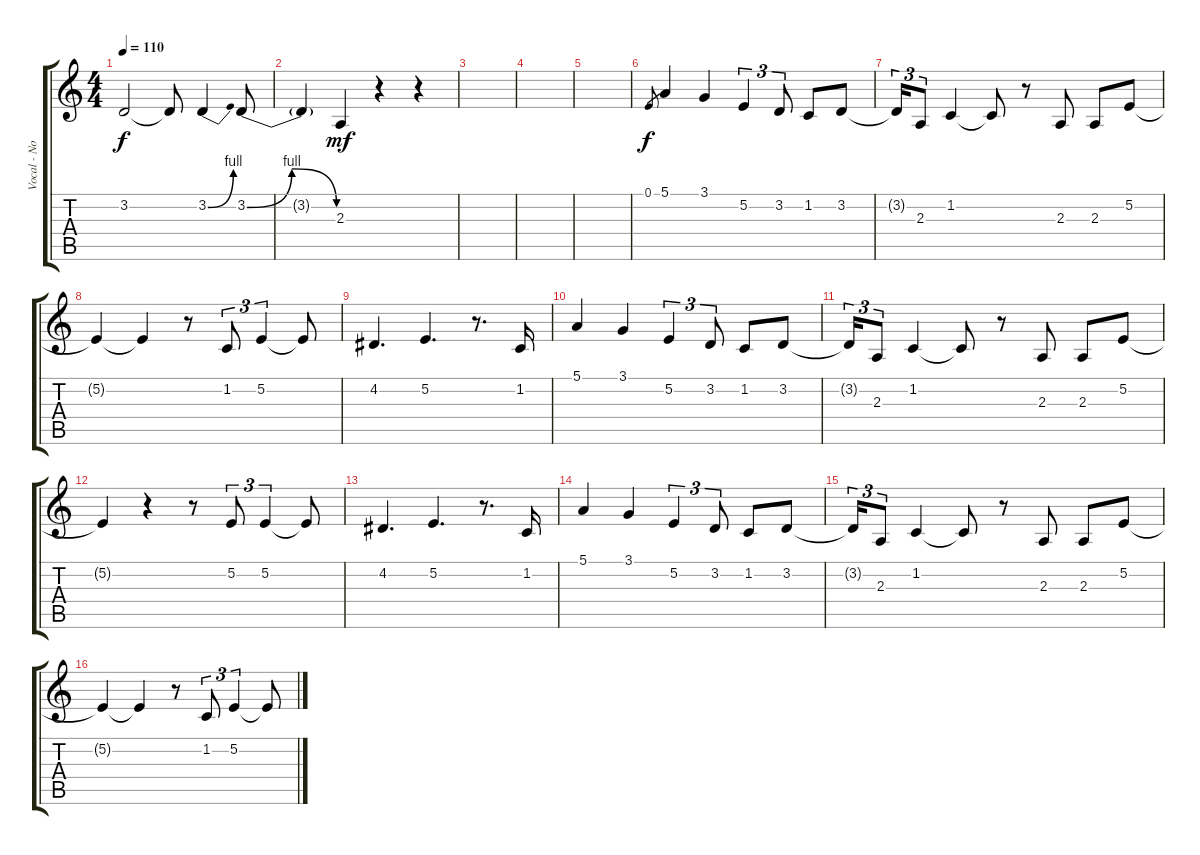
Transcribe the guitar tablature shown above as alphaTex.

\track ("Vocal - Noel Gallagher" "Vocal - No") {instrument tenorsax}
\staff {score tabs}
\tuning (E4 B3 G3 D3 A2 E2) {hide}
\ts (4 4)
\tempo 110
\clef g2
\ks c
3.2{t}.2{dy f} 3.2{t}.8 3.2{be (bend 0 0 60 4)}.4 3.2{be (bendrelease 0 0 30 4 44 4 60 0)}.8 |
3.2{t}.4 2.3.4{dy mf} r.4 r.4 |
|
|
|
0.1.8{gr dy f} 5.1.4 3.1.4 5.2.4{tu (3 2)} 3.2.8{tu (3 2)} 1.2.8 3.2.8 |
3.2{t}.16{tu (3 2)} 2.3.8{tu (3 2)} 1.2.4 1.2{t}.8 r.8 2.3.8 2.3.8 5.2.8 |
5.2{t}.4 5.2{t}.4 r.8 1.2.8{tu (3 2)} 5.2.4{tu (3 2)} 5.2{t}.8 |
4.2.4{d} 5.2.4{d} r.8{d} 1.2.16 |
5.1.4 3.1.4 5.2.4{tu (3 2)} 3.2.8{tu (3 2)} 1.2.8 3.2.8 |
3.2{t}.16{tu (3 2)} 2.3.8{tu (3 2)} 1.2.4 1.2{t}.8 r.8 2.3.8 2.3.8 5.2.8 |
5.2{t}.4 r.4 r.8 5.2.8{tu (3 2)} 5.2.4{tu (3 2)} 5.2{t}.8 |
4.2.4{d} 5.2.4{d} r.8{d} 1.2.16 |
5.1.4 3.1.4 5.2.4{tu (3 2)} 3.2.8{tu (3 2)} 1.2.8 3.2.8 |
3.2{t}.16{tu (3 2)} 2.3.8{tu (3 2)} 1.2.4 1.2{t}.8 r.8 2.3.8 2.3.8 5.2.8 |
5.2{t}.4 5.2{t}.4 r.8 1.2.8{tu (3 2)} 5.2.4{tu (3 2)} 5.2{t}.8
